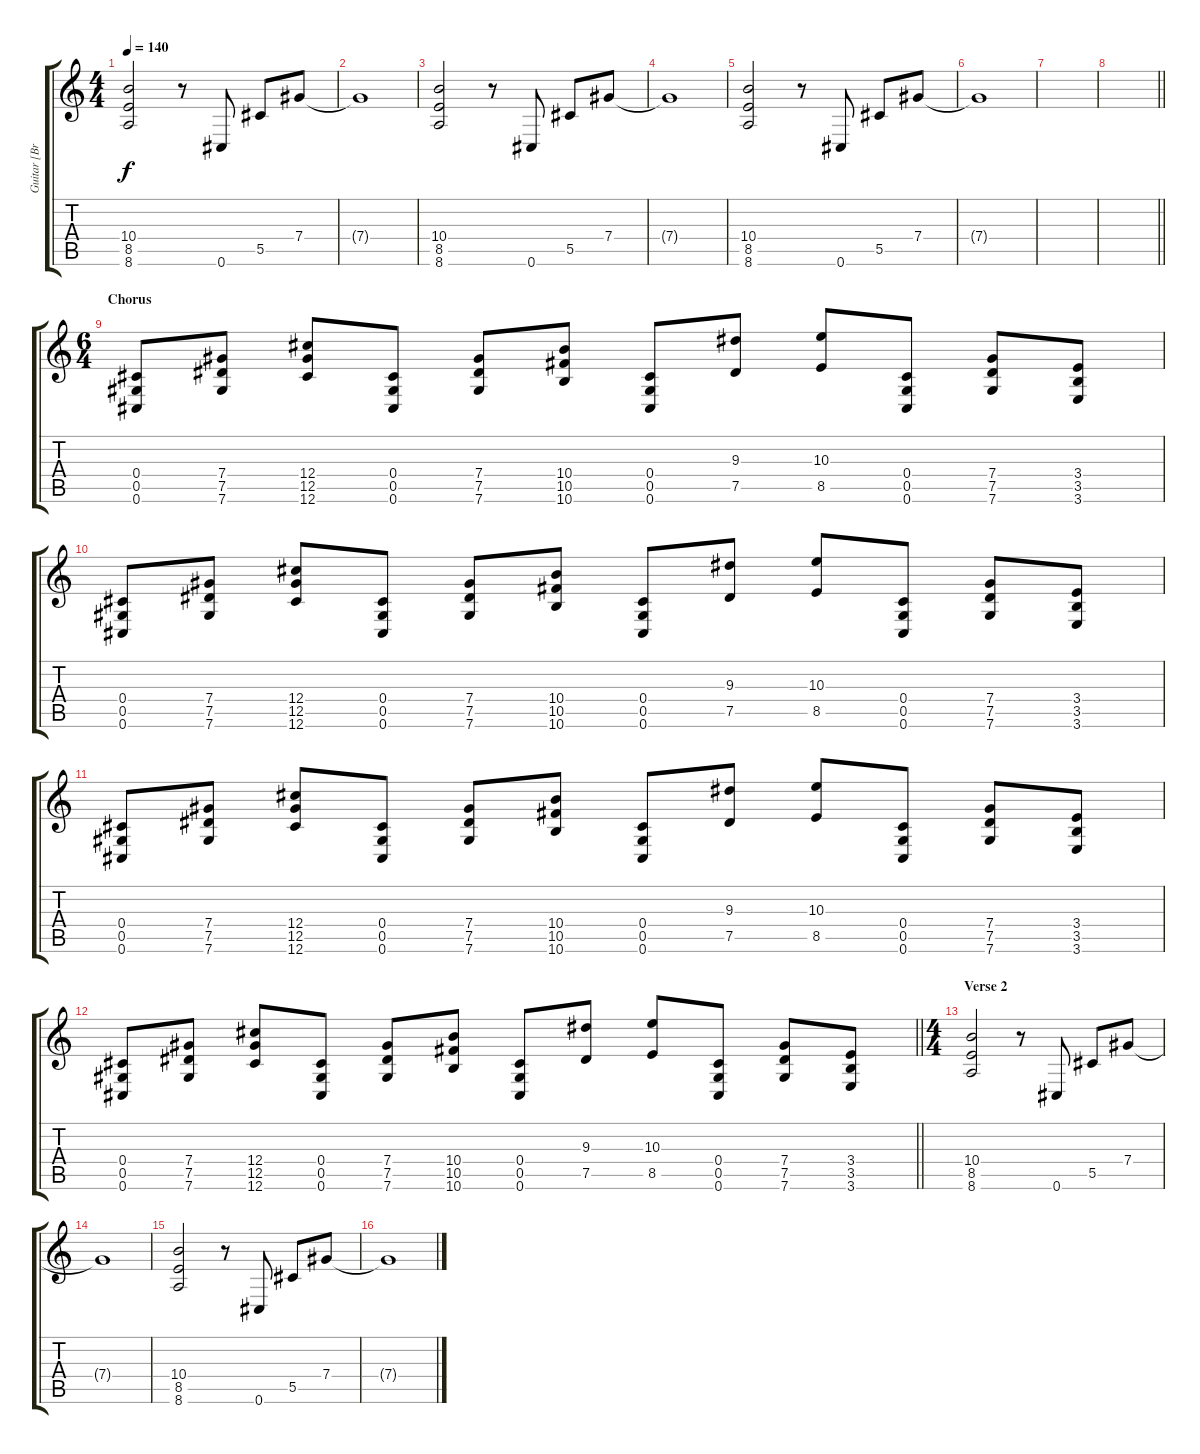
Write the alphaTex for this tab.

\track ("Guitar [Brad Delson]" "Guitar [Br") {instrument overdrivenguitar}
\staff {score tabs}
\tuning (Eb4 Bb3 Gb3 Db3 Ab2 Db2) {hide}
\ts (4 4)
\tempo 140
\clef g2
\ks c
(10.4 8.5 8.6).2{dy f instrument overdrivenguitar} r.8 0.6.8{instrument electricguitarclean} 5.5.8 7.4.8 |
7.4{t}.1 |
(10.4 8.5 8.6).2{instrument overdrivenguitar} r.8 0.6.8{instrument electricguitarclean} 5.5.8 7.4.8 |
7.4{t}.1 |
(10.4 8.5 8.6).2{instrument overdrivenguitar} r.8 0.6.8{instrument electricguitarclean} 5.5.8 7.4.8 |
7.4{t}.1 |
|
\barLineRight lightlight
|
\ts (6 4)
\section ("" "Chorus")
(0.4 0.5 0.6).8{instrument overdrivenguitar} (7.4 7.5 7.6).8 (12.4 12.5 12.6).8 (0.4 0.5 0.6).8 (7.4 7.5 7.6).8 (10.4 10.5 10.6).8 (0.4 0.5 0.6).8 (9.3 7.5).8 (10.3 8.5).8 (0.4 0.5 0.6).8 (7.4 7.5 7.6).8 (3.4 3.5 3.6).8 |
(0.4 0.5 0.6).8 (7.4 7.5 7.6).8 (12.4 12.5 12.6).8 (0.4 0.5 0.6).8 (7.4 7.5 7.6).8 (10.4 10.5 10.6).8 (0.4 0.5 0.6).8 (9.3 7.5).8 (10.3 8.5).8 (0.4 0.5 0.6).8 (7.4 7.5 7.6).8 (3.4 3.5 3.6).8 |
(0.4 0.5 0.6).8 (7.4 7.5 7.6).8 (12.4 12.5 12.6).8 (0.4 0.5 0.6).8 (7.4 7.5 7.6).8 (10.4 10.5 10.6).8 (0.4 0.5 0.6).8 (9.3 7.5).8 (10.3 8.5).8 (0.4 0.5 0.6).8 (7.4 7.5 7.6).8 (3.4 3.5 3.6).8 |
\barLineRight lightlight
(0.4 0.5 0.6).8 (7.4 7.5 7.6).8 (12.4 12.5 12.6).8 (0.4 0.5 0.6).8 (7.4 7.5 7.6).8 (10.4 10.5 10.6).8 (0.4 0.5 0.6).8 (9.3 7.5).8 (10.3 8.5).8 (0.4 0.5 0.6).8 (7.4 7.5 7.6).8 (3.4 3.5 3.6).8 |
\ts (4 4)
\section ("" "Verse 2")
(10.4 8.5 8.6).2 r.8 0.6.8{instrument electricguitarclean} 5.5.8 7.4.8 |
7.4{t}.1 |
(10.4 8.5 8.6).2{instrument overdrivenguitar} r.8 0.6.8{instrument electricguitarclean} 5.5.8 7.4.8 |
7.4{t}.1
